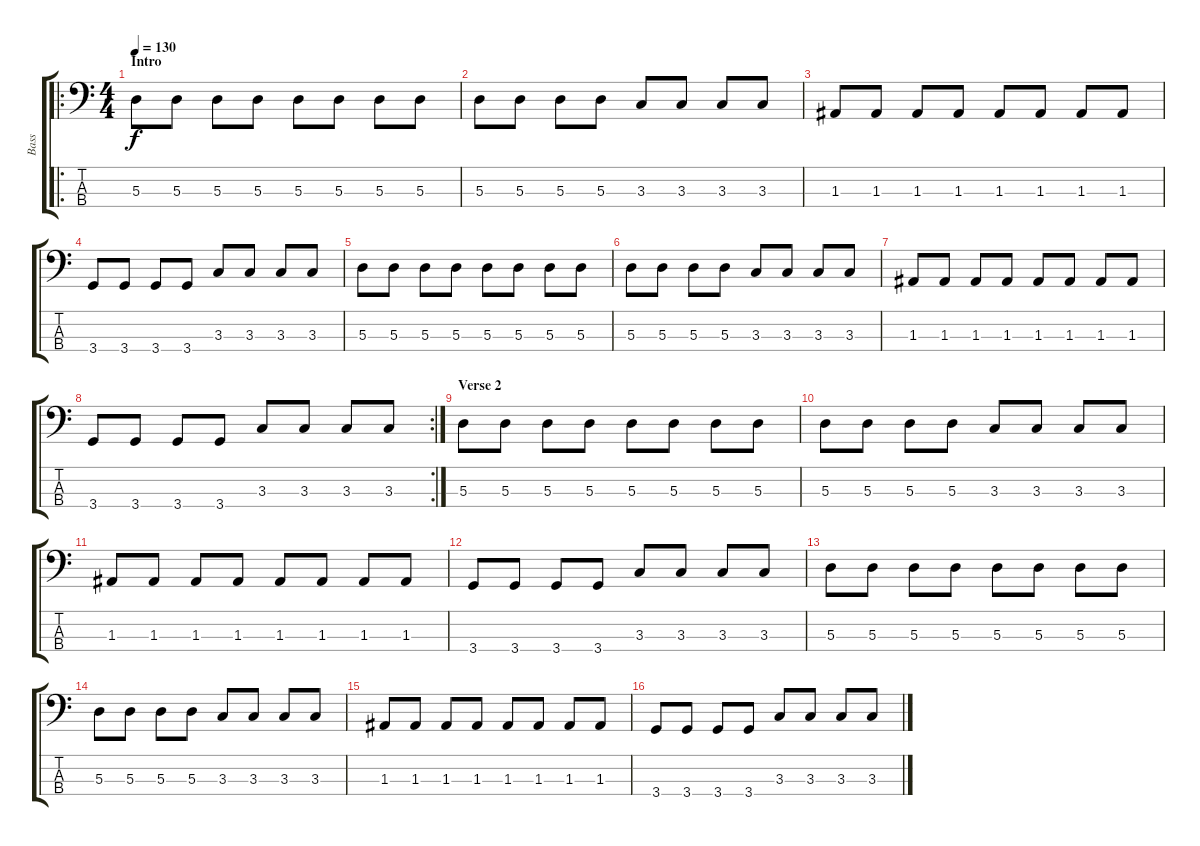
\track ("Bass" "Bass") {instrument electricbasspick}
\staff {score tabs}
\tuning (G2 D2 A1 E1) {hide}
\ro
\ts (4 4)
\section ("" "Intro")
\tempo 130
\clef f4
\ks c
5.3.8{dy f} 5.3.8 5.3.8 5.3.8 5.3.8 5.3.8 5.3.8 5.3.8 |
5.3.8 5.3.8 5.3.8 5.3.8 3.3.8 3.3.8 3.3.8 3.3.8 |
1.3.8 1.3.8 1.3.8 1.3.8 1.3.8 1.3.8 1.3.8 1.3.8 |
3.4.8 3.4.8 3.4.8 3.4.8 3.3.8 3.3.8 3.3.8 3.3.8 |
5.3.8 5.3.8 5.3.8 5.3.8 5.3.8 5.3.8 5.3.8 5.3.8 |
5.3.8 5.3.8 5.3.8 5.3.8 3.3.8 3.3.8 3.3.8 3.3.8 |
1.3.8 1.3.8 1.3.8 1.3.8 1.3.8 1.3.8 1.3.8 1.3.8 |
\rc 2
3.4.8 3.4.8 3.4.8 3.4.8 3.3.8 3.3.8 3.3.8 3.3.8 |
\section ("" "Verse 2")
5.3.8 5.3.8 5.3.8 5.3.8 5.3.8 5.3.8 5.3.8 5.3.8 |
5.3.8 5.3.8 5.3.8 5.3.8 3.3.8 3.3.8 3.3.8 3.3.8 |
1.3.8 1.3.8 1.3.8 1.3.8 1.3.8 1.3.8 1.3.8 1.3.8 |
3.4.8 3.4.8 3.4.8 3.4.8 3.3.8 3.3.8 3.3.8 3.3.8 |
5.3.8 5.3.8 5.3.8 5.3.8 5.3.8 5.3.8 5.3.8 5.3.8 |
5.3.8 5.3.8 5.3.8 5.3.8 3.3.8 3.3.8 3.3.8 3.3.8 |
1.3.8 1.3.8 1.3.8 1.3.8 1.3.8 1.3.8 1.3.8 1.3.8 |
3.4.8 3.4.8 3.4.8 3.4.8 3.3.8 3.3.8 3.3.8 3.3.8
